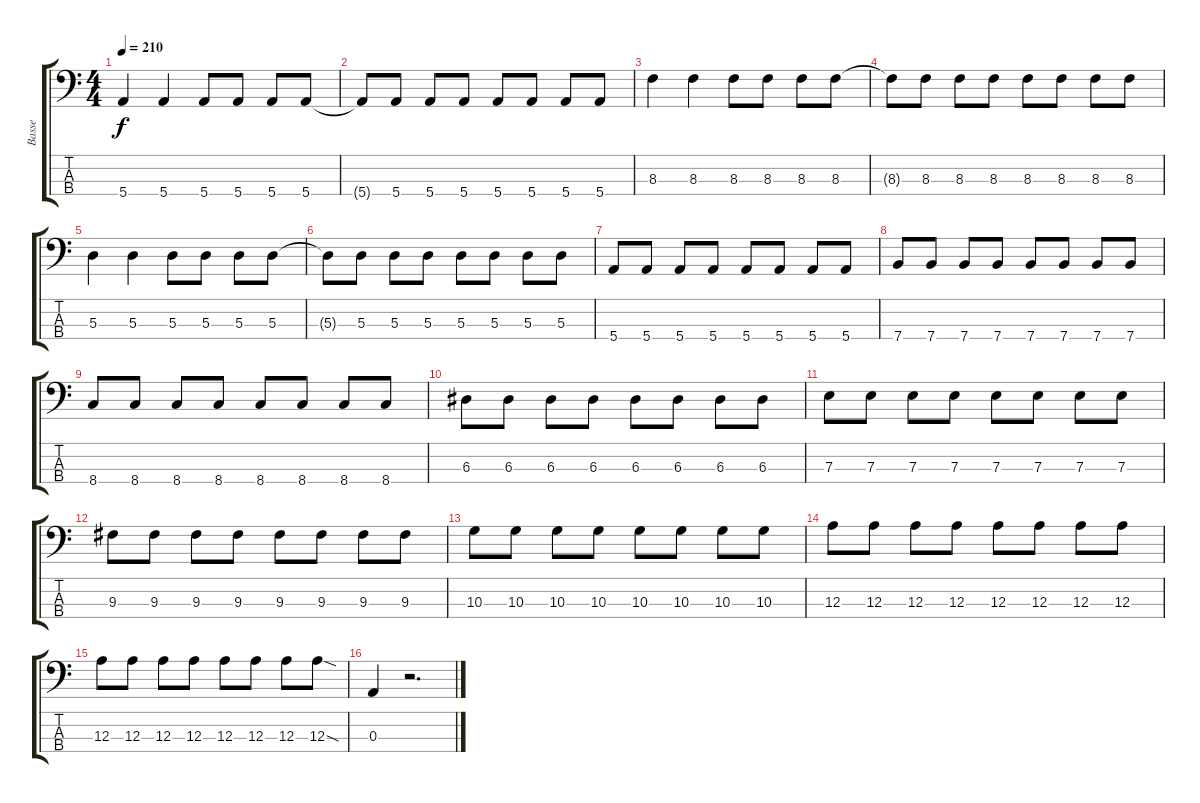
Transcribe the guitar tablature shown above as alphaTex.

\track ("Basse" "Basse") {instrument electricbassfinger}
\staff {score tabs}
\tuning (G2 D2 A1 E1) {hide}
\ts (4 4)
\tempo 210
\clef f4
\ks c
5.4.4{dy f} 5.4.4 5.4.8 5.4.8 5.4.8 5.4.8 |
5.4{t}.8 5.4.8 5.4.8 5.4.8 5.4.8 5.4.8 5.4.8 5.4.8 |
8.3.4 8.3.4 8.3.8 8.3.8 8.3.8 8.3.8 |
8.3{t}.8 8.3.8 8.3.8 8.3.8 8.3.8 8.3.8 8.3.8 8.3.8 |
5.3.4 5.3.4 5.3.8 5.3.8 5.3.8 5.3.8 |
5.3{t}.8 5.3.8 5.3.8 5.3.8 5.3.8 5.3.8 5.3.8 5.3.8 |
5.4.8 5.4.8 5.4.8 5.4.8 5.4.8 5.4.8 5.4.8 5.4.8 |
7.4.8 7.4.8 7.4.8 7.4.8 7.4.8 7.4.8 7.4.8 7.4.8 |
8.4.8 8.4.8 8.4.8 8.4.8 8.4.8 8.4.8 8.4.8 8.4.8 |
6.3.8 6.3.8 6.3.8 6.3.8 6.3.8 6.3.8 6.3.8 6.3.8 |
7.3.8 7.3.8 7.3.8 7.3.8 7.3.8 7.3.8 7.3.8 7.3.8 |
9.3.8 9.3.8 9.3.8 9.3.8 9.3.8 9.3.8 9.3.8 9.3.8 |
10.3.8 10.3.8 10.3.8 10.3.8 10.3.8 10.3.8 10.3.8 10.3.8 |
12.3.8 12.3.8 12.3.8 12.3.8 12.3.8 12.3.8 12.3.8 12.3.8 |
12.3.8 12.3.8 12.3.8 12.3.8 12.3.8 12.3.8 12.3.8 12.3{sod}.8 |
0.3.4 r.2{d}
